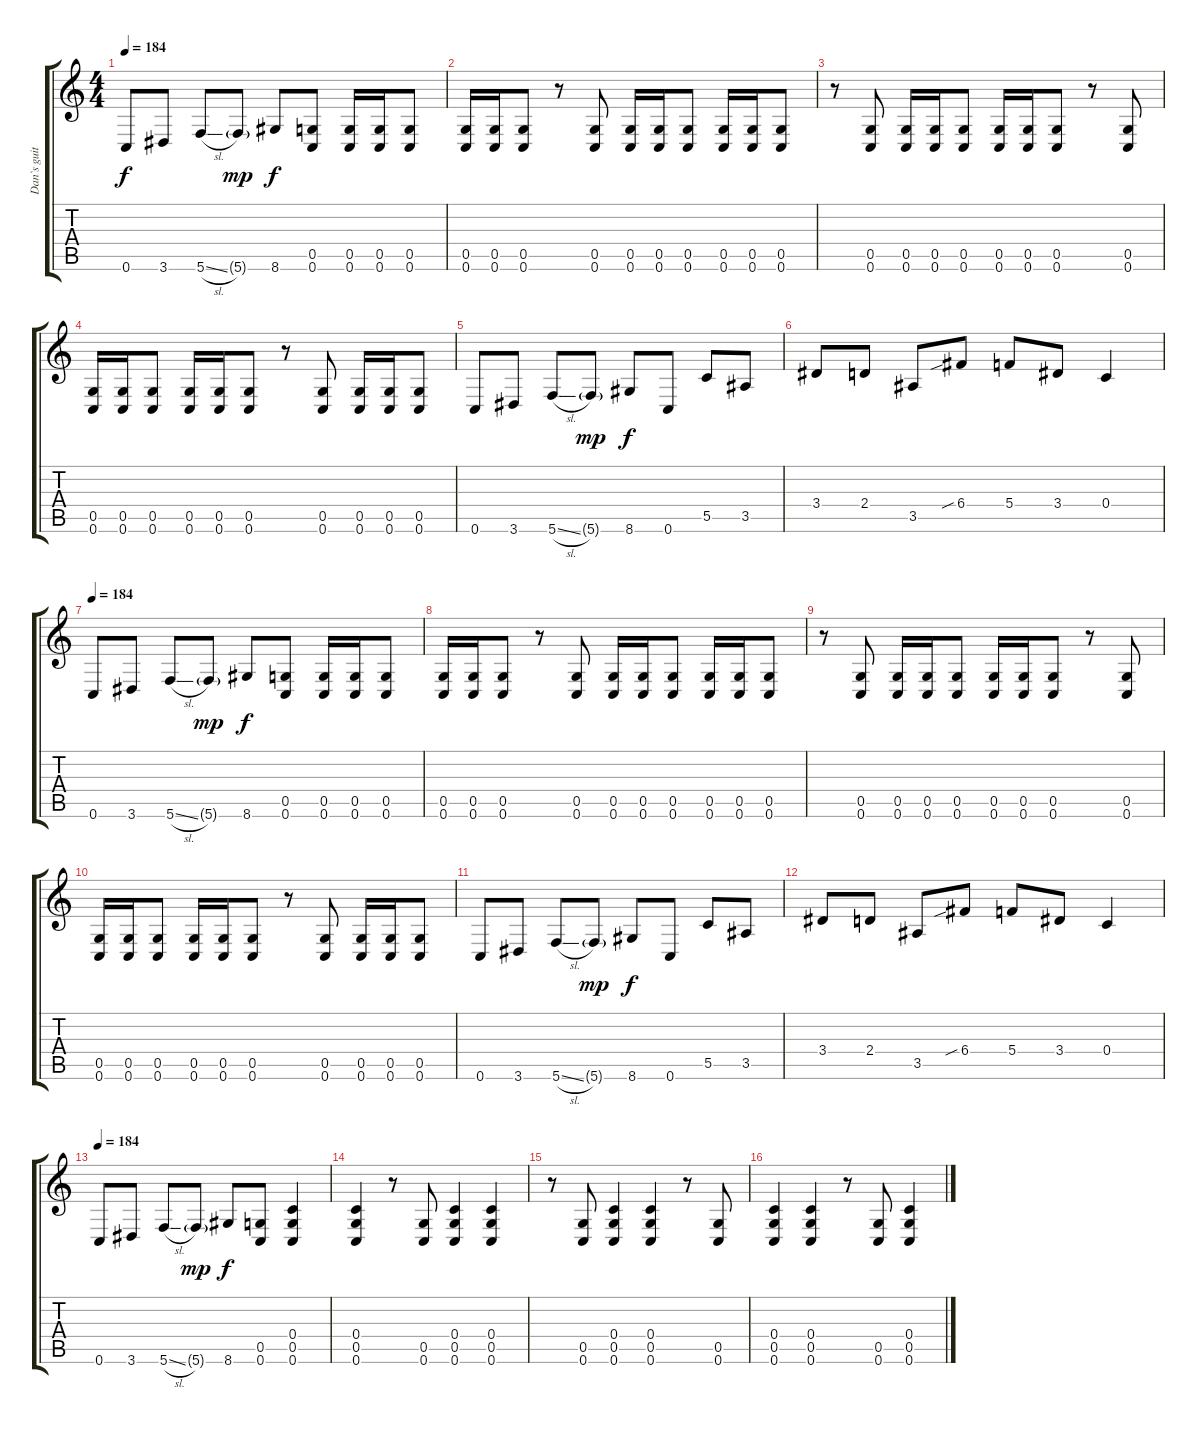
\track ("Dan`s guitar" "Dan`s guit") {instrument distortionguitar}
\staff {score tabs}
\tuning (D4 A3 F3 C3 G2 C2) {hide}
\ts (4 4)
\tempo 184
\clef g2
\ks c
0.6.8{dy f} 3.6.8 5.6{sl}.8 5.6{g}.8{dy mp} 8.6.8{dy f} (0.5 0.6).8 (0.5 0.6).16 (0.5 0.6).16 (0.5 0.6).8 |
(0.5 0.6).16 (0.5 0.6).16 (0.5 0.6).8 r.8 (0.5 0.6).8 (0.5 0.6).16 (0.5 0.6).16 (0.5 0.6).8 (0.5 0.6).16 (0.5 0.6).16 (0.5 0.6).8 |
r.8 (0.5 0.6).8 (0.5 0.6).16 (0.5 0.6).16 (0.5 0.6).8 (0.5 0.6).16 (0.5 0.6).16 (0.5 0.6).8 r.8 (0.5 0.6).8 |
(0.5 0.6).16 (0.5 0.6).16 (0.5 0.6).8 (0.5 0.6).16 (0.5 0.6).16 (0.5 0.6).8 r.8 (0.5 0.6).8 (0.5 0.6).16 (0.5 0.6).16 (0.5 0.6).8 |
0.6.8 3.6.8 5.6{sl}.8 5.6{g}.8{dy mp} 8.6.8{dy f} 0.6.8 5.5.8 3.5.8 |
3.4.8 2.4.8 3.5.8 6.4{sib}.8 5.4.8 3.4.8 0.4.4 |
\tempo 184
0.6.8 3.6.8 5.6{sl}.8 5.6{g}.8{dy mp} 8.6.8{dy f} (0.5 0.6).8 (0.5 0.6).16 (0.5 0.6).16 (0.5 0.6).8 |
(0.5 0.6).16 (0.5 0.6).16 (0.5 0.6).8 r.8 (0.5 0.6).8 (0.5 0.6).16 (0.5 0.6).16 (0.5 0.6).8 (0.5 0.6).16 (0.5 0.6).16 (0.5 0.6).8 |
r.8 (0.5 0.6).8 (0.5 0.6).16 (0.5 0.6).16 (0.5 0.6).8 (0.5 0.6).16 (0.5 0.6).16 (0.5 0.6).8 r.8 (0.5 0.6).8 |
(0.5 0.6).16 (0.5 0.6).16 (0.5 0.6).8 (0.5 0.6).16 (0.5 0.6).16 (0.5 0.6).8 r.8 (0.5 0.6).8 (0.5 0.6).16 (0.5 0.6).16 (0.5 0.6).8 |
0.6.8 3.6.8 5.6{sl}.8 5.6{g}.8{dy mp} 8.6.8{dy f} 0.6.8 5.5.8 3.5.8 |
3.4.8 2.4.8 3.5.8 6.4{sib}.8 5.4.8 3.4.8 0.4.4 |
\tempo 184
0.6.8 3.6.8 5.6{sl}.8 5.6{g}.8{dy mp} 8.6.8{dy f} (0.5 0.6).8 (0.4 0.5 0.6).4 |
(0.4 0.5 0.6).4 r.8 (0.5 0.6).8 (0.4 0.5 0.6).4 (0.4 0.5 0.6).4 |
r.8 (0.5 0.6).8 (0.4 0.5 0.6).4 (0.4 0.5 0.6).4 r.8 (0.5 0.6).8 |
(0.4 0.5 0.6).4 (0.4 0.5 0.6).4 r.8 (0.5 0.6).8 (0.4 0.5 0.6).4
